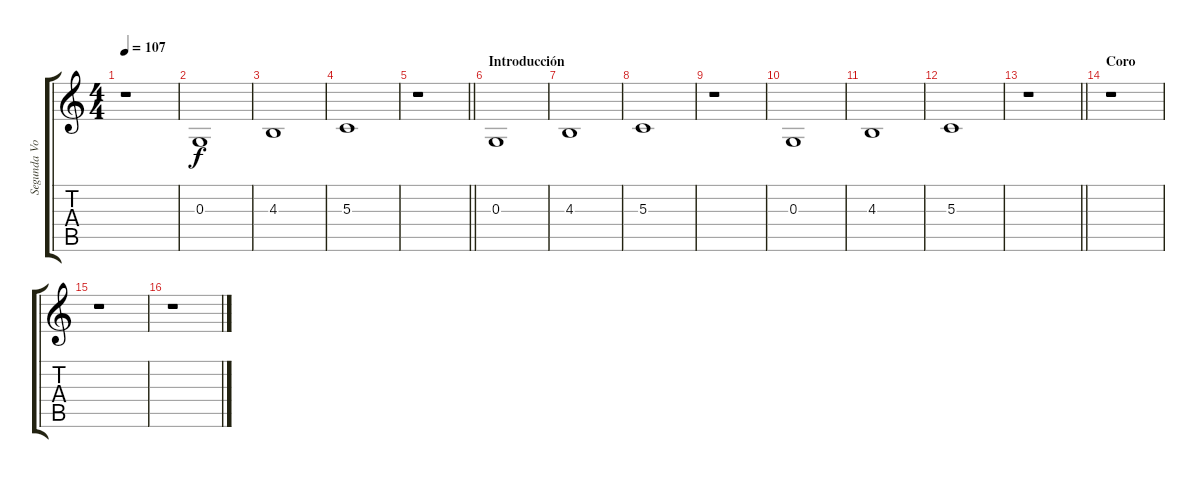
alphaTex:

\track ("Segunda Voz" "Segunda Vo") {instrument lead6voice}
\staff {score tabs}
\tuning (E4 B3 G3 D3 A2 E2) {hide}
\ts (4 4)
\tempo 107
\clef g2
\ks c
r.1{dy f} |
0.3.1 |
4.3.1 |
5.3.1 |
\barLineRight lightlight
r.1 |
\section ("" "Introducción")
0.3.1 |
4.3.1 |
5.3.1 |
r.1 |
0.3.1 |
4.3.1 |
5.3.1 |
\barLineRight lightlight
r.1 |
\section ("" "Coro")
r.1 |
r.1 |
r.1
